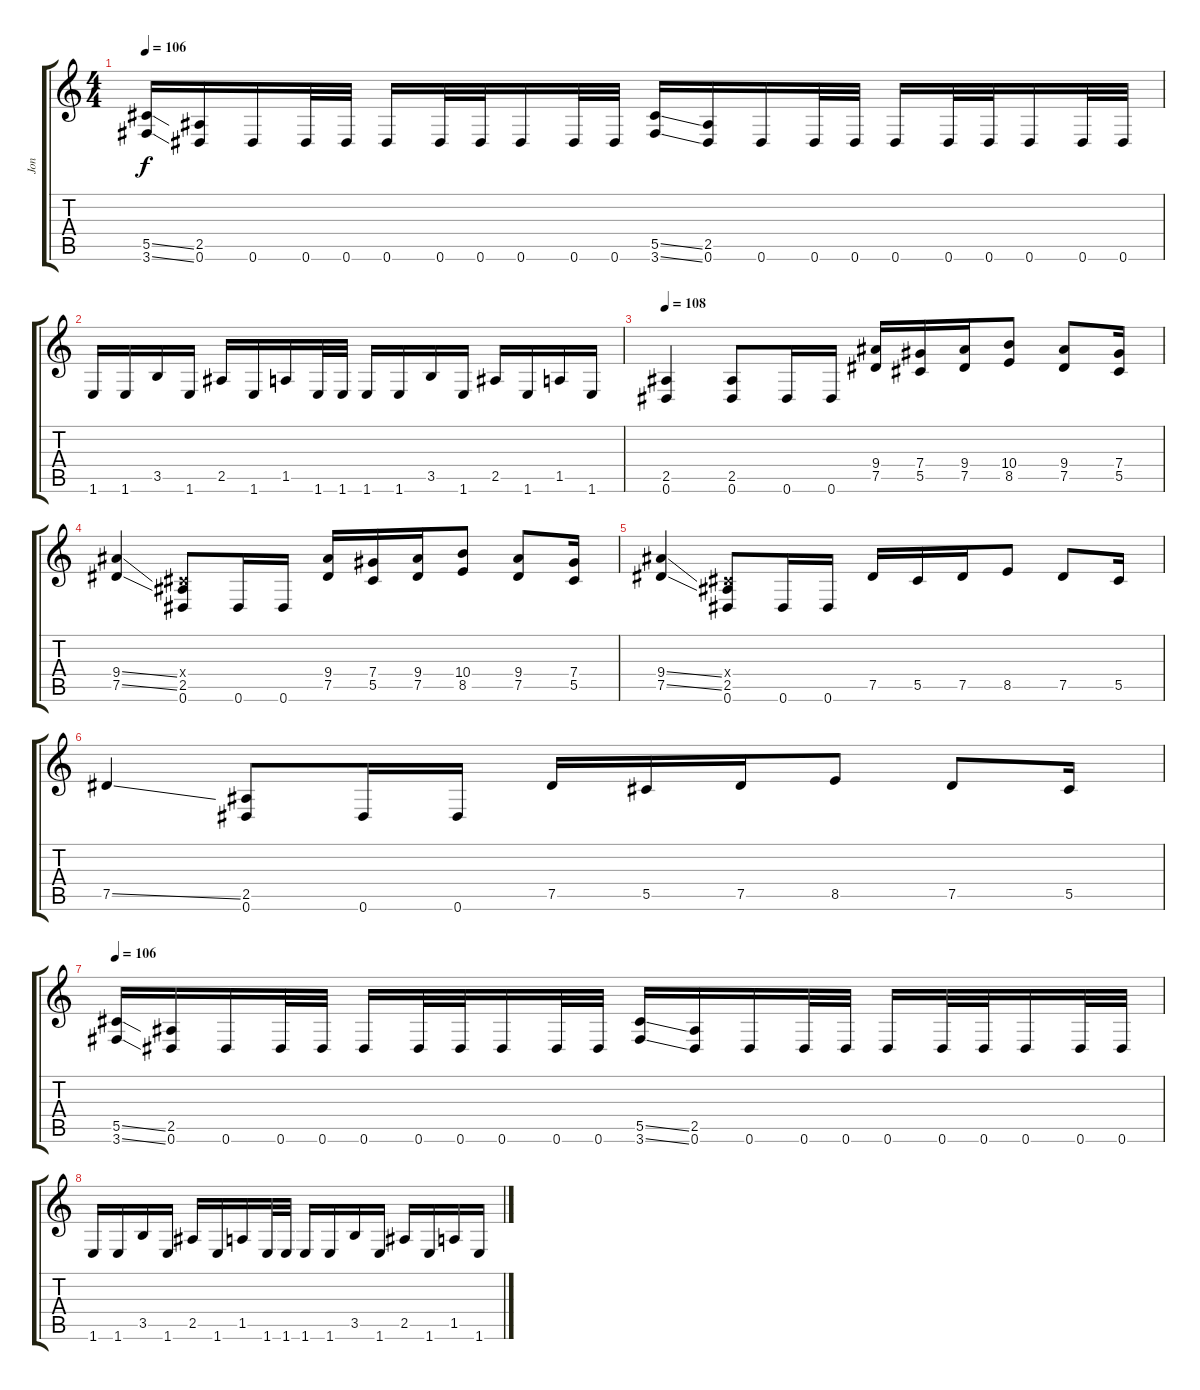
\track ("Jon" "Jon") {instrument distortionguitar}
\staff {score tabs}
\tuning (Eb4 Bb3 Gb3 Db3 Ab2 Eb2) {hide}
\ts (4 4)
\tempo 106
\clef g2
\ks c
(5.5{ss} 3.6{ss}).16{dy f} (2.5 0.6).16 0.6.16 0.6.32 0.6.32 0.6.16 0.6.32 0.6.32 0.6.16 0.6.32 0.6.32 (5.5{ss} 3.6{ss}).16 (2.5 0.6).16 0.6.16 0.6.32 0.6.32 0.6.16 0.6.32 0.6.32 0.6.16 0.6.32 0.6.32 |
1.6.16 1.6.16 3.5.16 1.6.16 2.5.16 1.6.16 1.5.16 1.6.32 1.6.32 1.6.16 1.6.16 3.5.16 1.6.16 2.5.16 1.6.16 1.5.16 1.6.16 |
\tempo 108
(2.5 0.6).4 (2.5 0.6).8 0.6.16 0.6.16 (9.4 7.5).16 (7.4 5.5).16 (9.4 7.5).16 (10.4 8.5).8 (9.4 7.5).8 (7.4 5.5).16 |
(9.4{ss} 7.5{ss}).4 (0.4{x} 2.5 0.6).8 0.6.16 0.6.16 (9.4 7.5).16 (7.4 5.5).16 (9.4 7.5).16 (10.4 8.5).8 (9.4 7.5).8 (7.4 5.5).16 |
(9.4{ss} 7.5{ss}).4 (0.4{x} 2.5 0.6).8 0.6.16 0.6.16 7.5.16 5.5.16 7.5.16 8.5.8 7.5.8 5.5.16 |
7.5{ss}.4 (2.5 0.6).8 0.6.16 0.6.16 7.5.16 5.5.16 7.5.16 8.5.8 7.5.8 5.5.16 |
\tempo 106
(5.5{ss} 3.6{ss}).16 (2.5 0.6).16 0.6.16 0.6.32 0.6.32 0.6.16 0.6.32 0.6.32 0.6.16 0.6.32 0.6.32 (5.5{ss} 3.6{ss}).16 (2.5 0.6).16 0.6.16 0.6.32 0.6.32 0.6.16 0.6.32 0.6.32 0.6.16 0.6.32 0.6.32 |
1.6.16 1.6.16 3.5.16 1.6.16 2.5.16 1.6.16 1.5.16 1.6.32 1.6.32 1.6.16 1.6.16 3.5.16 1.6.16 2.5.16 1.6.16 1.5.16 1.6.16
